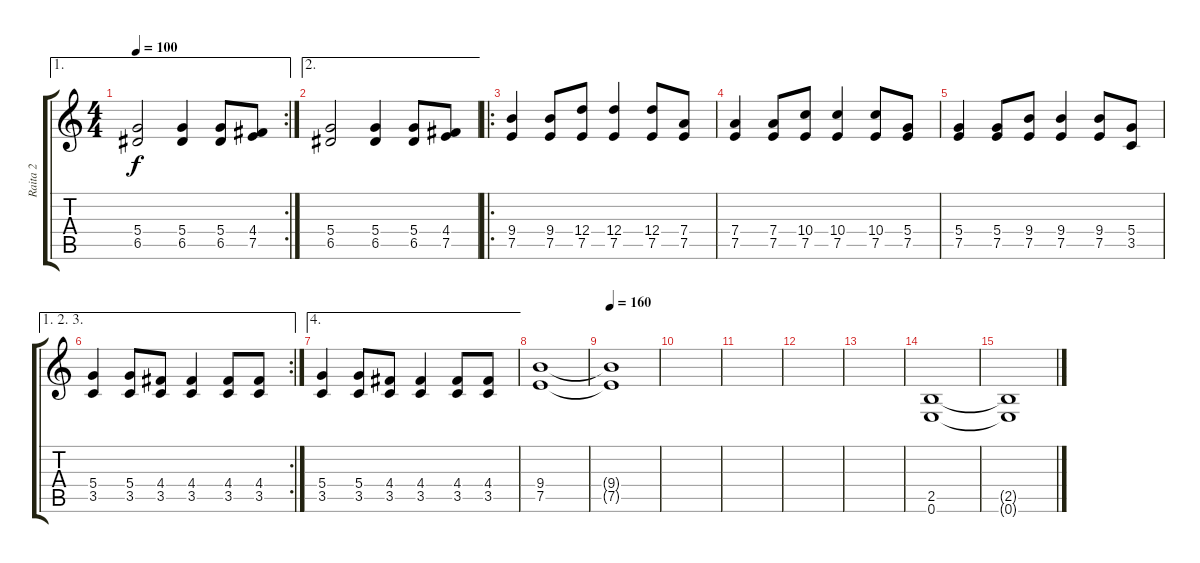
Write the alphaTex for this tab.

\track ("Raita 2" "Raita 2") {instrument overdrivenguitar}
\staff {score tabs}
\tuning (E4 B3 G3 D3 A2 E2) {hide}
\ae 1
\rc 2
\ts (4 4)
\tempo 100
\clef g2
\ks c
(5.4 6.5).2{dy f} (5.4 6.5).4 (5.4 6.5).8 (4.4 7.5).8 |
\ae 2
(5.4 6.5).2 (5.4 6.5).4 (5.4 6.5).8 (4.4 7.5).8 |
\ro
(9.4 7.5).4 (9.4 7.5).8 (12.4 7.5).8 (12.4 7.5).4 (12.4 7.5).8 (7.4 7.5).8 |
(7.4 7.5).4 (7.4 7.5).8 (10.4 7.5).8 (10.4 7.5).4 (10.4 7.5).8 (5.4 7.5).8 |
(5.4 7.5).4 (5.4 7.5).8 (9.4 7.5).8 (9.4 7.5).4 (9.4 7.5).8 (5.4 3.5).8 |
\ae (1 2 3)
\rc 2
(5.4 3.5).4 (5.4 3.5).8 (4.4 3.5).8 (4.4 3.5).4 (4.4 3.5).8 (4.4 3.5).8 |
\ae 4
(5.4 3.5).4 (5.4 3.5).8 (4.4 3.5).8 (4.4 3.5).4 (4.4 3.5).8 (4.4 3.5).8 |
(9.4 7.5).1 |
\tempo 160
(9.4{t} 7.5{t}).1 |
|
|
|
|
(2.5 0.6).1 |
(2.5{t} 0.6{t}).1
